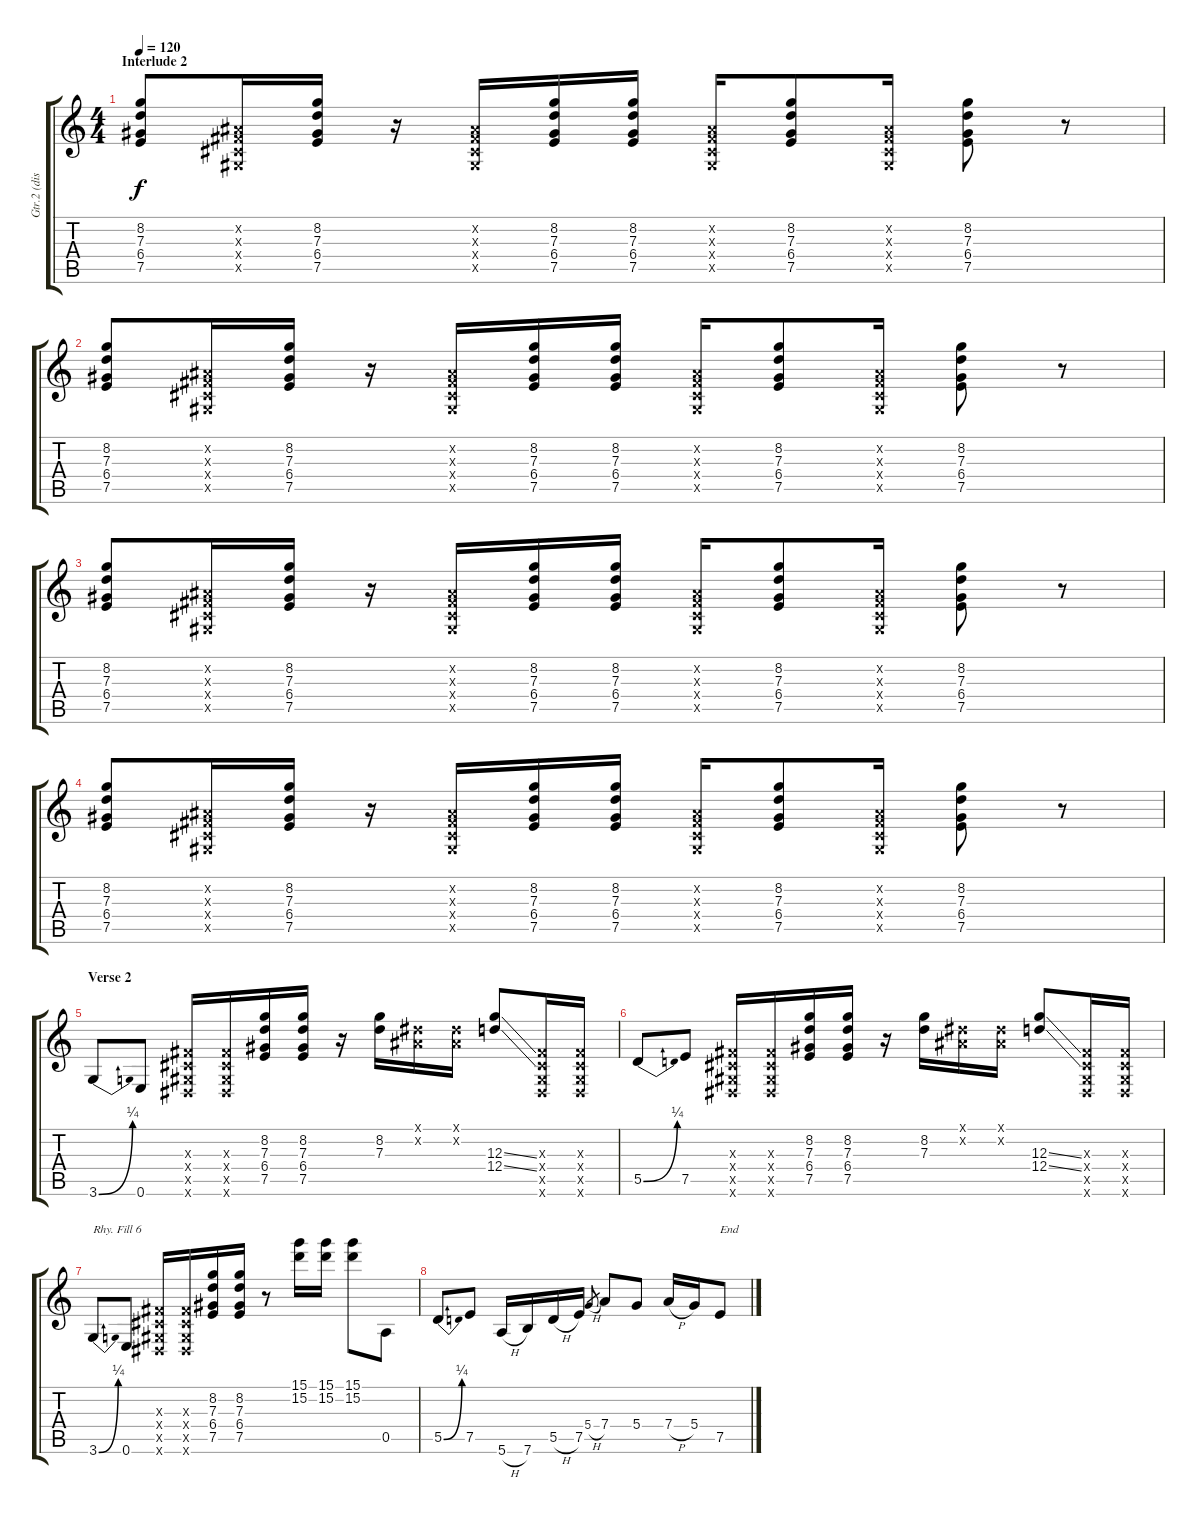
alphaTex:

\track ("Gtr.2 (dist.)" "Gtr.2 (dis") {instrument overdrivenguitar}
\staff {score tabs}
\tuning (E4 B3 G3 D3 A2 E2) {hide}
\ts (4 4)
\section ("" "Interlude 2")
\tempo 120
\clef g2
\ks c
(8.2 7.3 6.4 7.5).8{dy f} (-1.2{x} -1.3{x} -1.4{x} -1.5{x}).16 (8.2 7.3 6.4 7.5).16 r.16 (-1.2{x} -1.3{x} -1.4{x} -1.5{x}).16 (8.2 7.3 6.4 7.5).16 (8.2 7.3 6.4 7.5).16 (-1.2{x} -1.3{x} -1.4{x} -1.5{x}).16 (8.2 7.3 6.4 7.5).8 (-1.2{x} -1.3{x} -1.4{x} -1.5{x}).16 (8.2 7.3 6.4 7.5).8 r.8 |
(8.2 7.3 6.4 7.5).8 (-1.2{x} -1.3{x} -1.4{x} -1.5{x}).16 (8.2 7.3 6.4 7.5).16 r.16 (-1.2{x} -1.3{x} -1.4{x} -1.5{x}).16 (8.2 7.3 6.4 7.5).16 (8.2 7.3 6.4 7.5).16 (-1.2{x} -1.3{x} -1.4{x} -1.5{x}).16 (8.2 7.3 6.4 7.5).8 (-1.2{x} -1.3{x} -1.4{x} -1.5{x}).16 (8.2 7.3 6.4 7.5).8 r.8 |
(8.2 7.3 6.4 7.5).8 (-1.2{x} -1.3{x} -1.4{x} -1.5{x}).16 (8.2 7.3 6.4 7.5).16 r.16 (-1.2{x} -1.3{x} -1.4{x} -1.5{x}).16 (8.2 7.3 6.4 7.5).16 (8.2 7.3 6.4 7.5).16 (-1.2{x} -1.3{x} -1.4{x} -1.5{x}).16 (8.2 7.3 6.4 7.5).8 (-1.2{x} -1.3{x} -1.4{x} -1.5{x}).16 (8.2 7.3 6.4 7.5).8 r.8 |
(8.2 7.3 6.4 7.5).8 (-1.2{x} -1.3{x} -1.4{x} -1.5{x}).16 (8.2 7.3 6.4 7.5).16 r.16 (-1.2{x} -1.3{x} -1.4{x} -1.5{x}).16 (8.2 7.3 6.4 7.5).16 (8.2 7.3 6.4 7.5).16 (-1.2{x} -1.3{x} -1.4{x} -1.5{x}).16 (8.2 7.3 6.4 7.5).8 (-1.2{x} -1.3{x} -1.4{x} -1.5{x}).16 (8.2 7.3 6.4 7.5).8 r.8 |
\section ("" "Verse 2")
3.6{be (bend 0 0 60 1)}.8 0.6.8 (-1.3{x} -1.4{x} -1.5{x} -1.6{x}).16 (-1.3{x} -1.4{x} -1.5{x} -1.6{x}).16 (8.2 7.3 6.4 7.5).16 (8.2 7.3 6.4 7.5).16 r.16 (8.2 7.3).16 (-1.1{x} -1.2{x}).16 (-1.1{x} -1.2{x}).16 (12.3{ss} 12.4{ss}).8 (-1.3{x} -1.4{x} -1.5{x} -1.6{x}).16 (-1.3{x} -1.4{x} -1.5{x} -1.6{x}).16 |
5.5{be (bend 0 0 60 1)}.8 7.5.8 (-1.3{x} -1.4{x} -1.5{x} -1.6{x}).16 (-1.3{x} -1.4{x} -1.5{x} -1.6{x}).16 (8.2 7.3 6.4 7.5).16 (8.2 7.3 6.4 7.5).16 r.16 (8.2 7.3).16 (-1.1{x} -1.2{x}).16 (-1.1{x} -1.2{x}).16 (12.3{ss} 12.4{ss}).8 (-1.3{x} -1.4{x} -1.5{x} -1.6{x}).16 (-1.3{x} -1.4{x} -1.5{x} -1.6{x}).16 |
3.6{be (bend 0 0 60 1)}.8{txt "Rhy. Fill 6"} 0.6.8 (-1.3{x} -1.4{x} -1.5{x} -1.6{x}).16 (-1.3{x} -1.4{x} -1.5{x} -1.6{x}).16 (8.2 7.3 6.4 7.5).16 (8.2 7.3 6.4 7.5).16 r.8 (15.1 15.2).16 (15.1 15.2).16 (15.1 15.2).8 0.5.8 |
5.5{be (bend 0 0 60 1)}.8 7.5.8 5.6{h}.16 7.6.16 5.5{h}.16 7.5.16 5.4{h}.8{gr} 7.4.8 5.4.8 7.4{h}.16 5.4.16 7.5.8{txt "End"}
